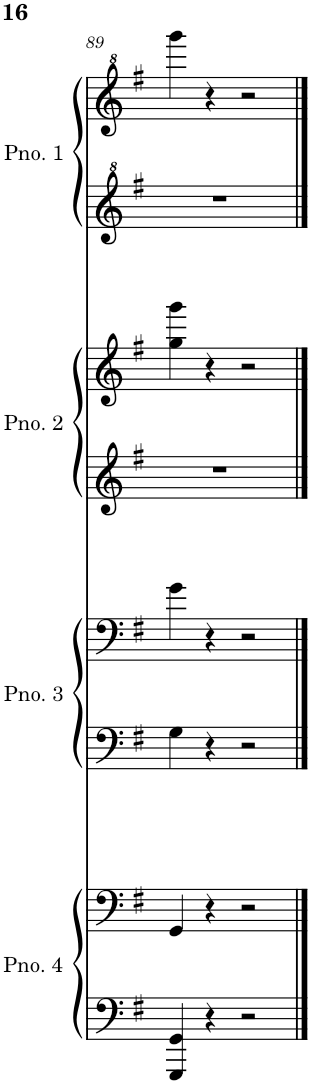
**kern	**kern	**kern	**kern	**kern	**kern	**kern	**kern
*part4	*part4	*part3	*part3	*part2	*part2	*part1	*part1
*staff8	*staff7	*staff6	*staff5	*staff4	*staff3	*staff2	*staff1
*I"Piano 4	*	*I"Piano 3	*	*I"Piano 2	*	*I"Piano 1	*
*I'Pno. 4	*	*I'Pno. 3	*	*I'Pno. 2	*	*I'Pno. 1	*
!!LO:PB:g=z
*clefF4	*clefF4	*clefF4	*clefF4	*clefG2	*clefG2	*clefG^2	*clefG^2
*k[f#]	*k[f#]	*k[f#]	*k[f#]	*k[f#]	*k[f#]	*k[f#]	*k[f#]
*M4/4	*M4/4	*M4/4	*M4/4	*M4/4	*M4/4	*M4/4	*M4/4
=89	=89	=89	=89	=89	=89	=89	=89
4GGG/ 4GG/	4GG/	4G\	4g\	1r	4gg\ 4ggg\	1r	4gggg\
4r	4r	4r	4r	.	4r	.	4r
2r	2r	2r	2r	.	2r	.	2r
==	==	==	==	==	==	==	==
*-	*-	*-	*-	*-	*-	*-	*-
